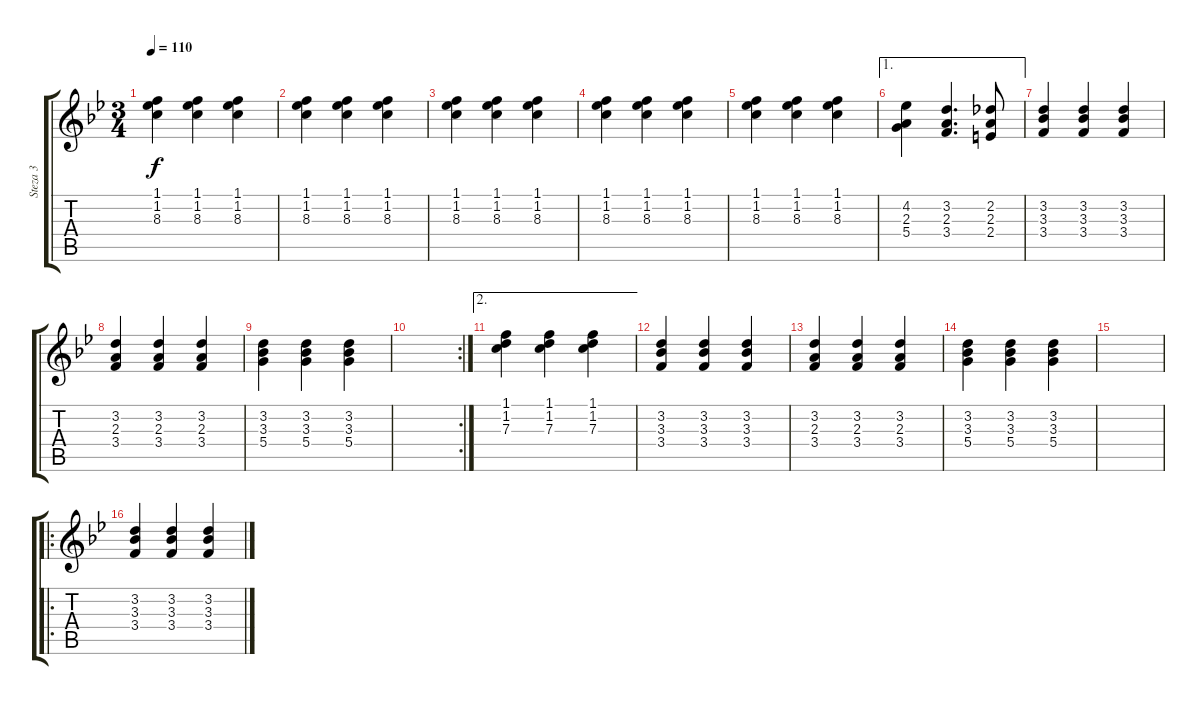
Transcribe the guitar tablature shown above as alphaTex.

\track ("Steza 3" "Steza 3") {instrument acousticguitarsteel}
\staff {score tabs}
\tuning (E4 B3 G3 D3 A2 E2) {hide}
\ts (3 4)
\tempo 110
\clef g2
\ks bb
(1.1 1.2 8.3).4{dy f} (1.1 1.2 8.3).4 (1.1 1.2 8.3).4 |
(1.1 1.2 8.3).4 (1.1 1.2 8.3).4 (1.1 1.2 8.3).4 |
(1.1 1.2 8.3).4 (1.1 1.2 8.3).4 (1.1 1.2 8.3).4 |
(1.1 1.2 8.3).4 (1.1 1.2 8.3).4 (1.1 1.2 8.3).4 |
(1.1 1.2 8.3).4 (1.1 1.2 8.3).4 (1.1 1.2 8.3).4 |
\ae 1
(4.2 2.3 5.4).4 (3.2 2.3 3.4).4{d} (2.2 2.3 2.4).8 |
(3.2 3.3 3.4).4 (3.2 3.3 3.4).4 (3.2 3.3 3.4).4 |
(3.2 2.3 3.4).4 (3.2 2.3 3.4).4 (3.2 2.3 3.4).4 |
(3.2 3.3 5.4).4 (3.2 3.3 5.4).4 (3.2 3.3 5.4).4 |
\rc 2
|
\ae 2
(1.1 1.2 7.3).4 (1.1 1.2 7.3).4 (1.1 1.2 7.3).4 |
(3.2 3.3 3.4).4 (3.2 3.3 3.4).4 (3.2 3.3 3.4).4 |
(3.2 2.3 3.4).4 (3.2 2.3 3.4).4 (3.2 2.3 3.4).4 |
(3.2 3.3 5.4).4 (3.2 3.3 5.4).4 (3.2 3.3 5.4).4 |
|
\ro
(3.2 3.3 3.4).4 (3.2 3.3 3.4).4 (3.2 3.3 3.4).4
